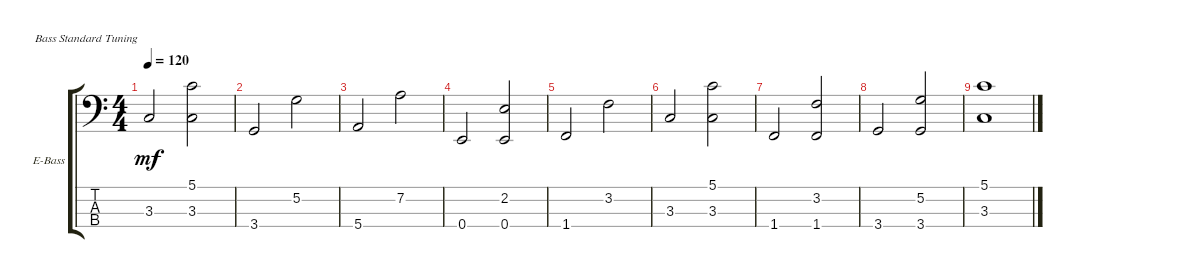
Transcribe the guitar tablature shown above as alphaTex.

\bracketExtendMode groupsimilarinstruments
\firstSystemTrackNameOrientation horizontal
\otherSystemsTrackNameOrientation horizontal
\track ("Electric Bass" "E-Bass") {instrument electricbassfinger}
\staff {score tabs}
\tuning (G2 D2 A1 E1)
\ts (4 4)
\tempo 120
\clef f4
\scale
0.333333
\ks c
3.3.2{dy mf} (3.3 5.1).2 |
\scale
0.333333 3.4.2 5.2.2 |
\scale
0.333333 5.4.2 7.2.2 |
\scale
0.333333 0.4.2 (0.4 2.2).2 |
\scale
0.333333 1.4.2 3.2.2 |
\scale
0.333333 3.3.2 (5.1 3.3).2 |
\scale
0.333333 1.4.2 (1.4 3.2).2 |
\scale
0.333333 3.4.2 (3.4 5.2).2 |
(3.3 5.1).1
